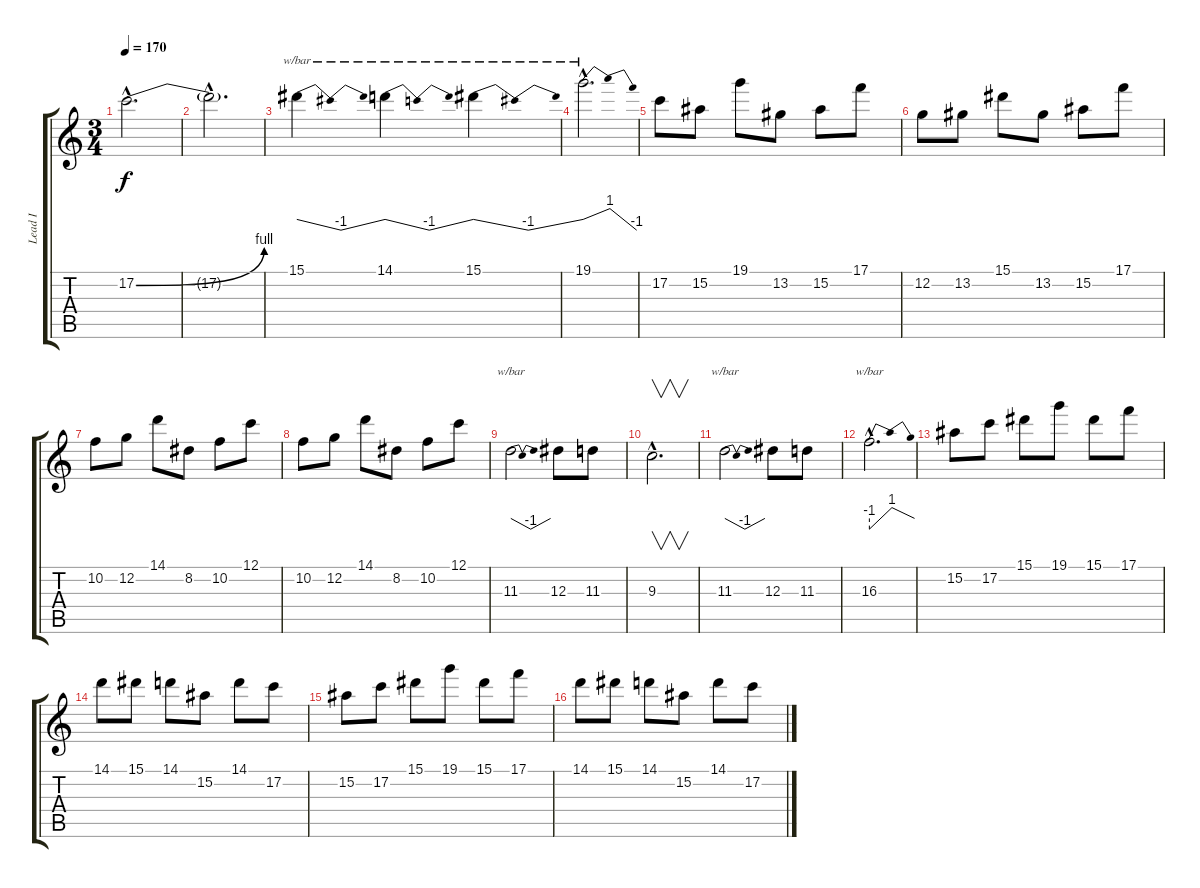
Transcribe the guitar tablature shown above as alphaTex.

\track ("Lead I" "Lead I") {instrument overdrivenguitar}
\staff {score tabs}
\tuning (C4 G3 Eb3 Bb2 F2 C2) {hide}
\ts (3 4)
\tempo 170
\clef g2
\ks c
17.2{be (bend 0 0 60 4) hac}.2{d dy f} |
17.2{hac t}.2{d} |
15.1.4{tbe (dip default 0 0 30 -4 60 0)} 14.1.4{tbe (dip default 0 0 30 -4 60 0)} 15.1.4{tbe (dip default 0 0 30 -4 60 0)} |
19.1{hac}.2{d tbe (dip default 0 0 15 4 60 -4)} |
17.2.8 15.2.8 19.1.8 13.2.8 15.2.8 17.1.8 |
12.2.8 13.2.8 15.1.8 13.2.8 15.2.8 17.1.8 |
10.2.8 12.2.8 14.1.8 8.2.8 10.2.8 12.1.8 |
10.2.8 12.2.8 14.1.8 8.2.8 10.2.8 12.1.8 |
11.3.2{tbe (dip default 0 0 30 -4 60 0)} 12.3.8 11.3.8 |
9.3{hac}.2{v d} |
11.3.2{tbe (dip default 0 0 30 -4 60 0)} 12.3.8 11.3.8 |
16.3{hac}.2{d tbe (dip default 0 -4 45 4 60 0)} |
15.2.8 17.2.8 15.1.8 19.1.8 15.1.8 17.1.8 |
14.1.8 15.1.8 14.1.8 15.2.8 14.1.8 17.2.8 |
15.2.8 17.2.8 15.1.8 19.1.8 15.1.8 17.1.8 |
14.1.8 15.1.8 14.1.8 15.2.8 14.1.8 17.2.8
